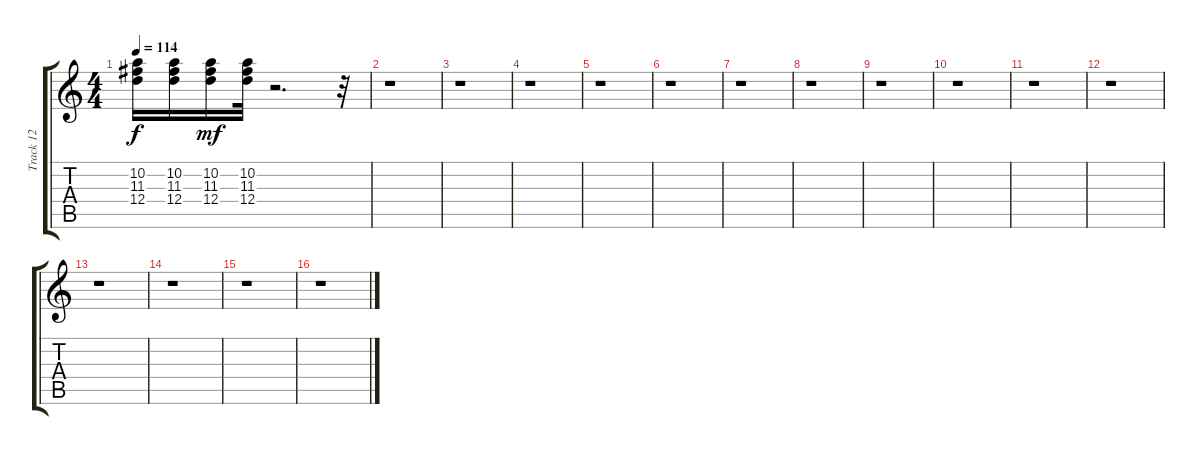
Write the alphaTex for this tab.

\track ("Track 12" "Track 12") {instrument electricguitarclean}
\staff {score tabs}
\tuning (E4 B3 G3 D3 A2 E2) {hide}
\ts (4 4)
\tempo 114
\clef g2
\ks c
(10.2 11.3 12.4).16{dy f} (10.2 11.3 12.4).16 (10.2 11.3 12.4).16{dy mf} (10.2 11.3 12.4).32 r.2{d} r.32 |
r.1 |
r.1 |
r.1 |
r.1 |
r.1 |
r.1 |
r.1 |
r.1 |
r.1 |
r.1 |
r.1 |
r.1 |
r.1 |
r.1 |
r.1
